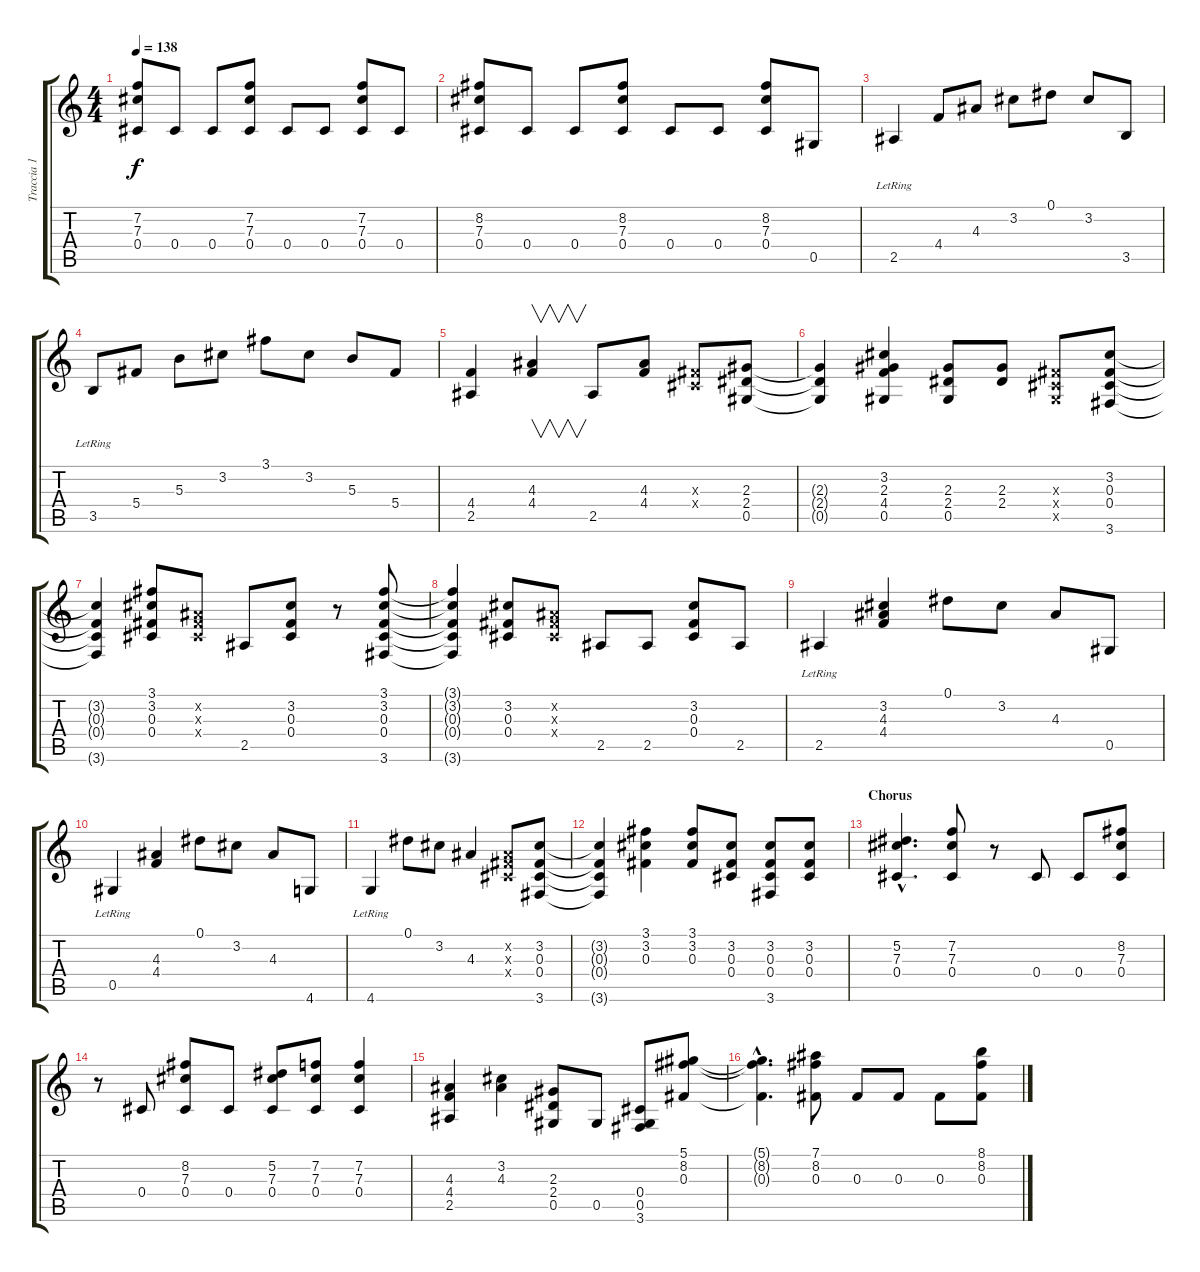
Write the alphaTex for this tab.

\track ("Traccia 1" "Traccia 1") {instrument distortionguitar}
\staff {score tabs}
\tuning (Eb4 Bb3 Gb3 Db3 Ab2 Eb2) {hide}
\ts (4 4)
\tempo 138
\clef g2
\ks c
(7.2 7.3 0.4).8{dy f} 0.4.8 0.4.8 (7.2 7.3 0.4).8 0.4.8 0.4.8 (7.2 7.3 0.4).8 0.4.8 |
(8.2 7.3 0.4).8 0.4.8 0.4.8 (8.2 7.3 0.4).8 0.4.8 0.4.8 (8.2 7.3 0.4).8 0.5.8 |
2.5{lr}.4 4.4.8 4.3.8 3.2.8 0.1.8 3.2.8 3.5.8 |
3.5{lr}.8 5.4.8 5.3.8 3.2.8 3.1.8 3.2.8 5.3.8 5.4.8 |
(4.4 2.5).4 (4.3 4.4).4{v} 2.5.8 (4.3 4.4).8 (0.3{x} 0.4{x}).8 (2.3 2.4 0.5).8 |
(2.3{t} 2.4{t} 0.5{t}).4 (3.2 2.3 4.4 0.5).4 (2.3 2.4 0.5).8 (2.3 2.4).8 (0.3{x} 0.4{x} 0.5{x}).8 (3.2 0.3 0.4 3.6).8 |
(3.2{t} 0.3{t} 0.4{t} 3.6{t}).4 (3.1 3.2 0.3 0.4).8 (0.2{x} 0.3{x} 0.4{x}).8 2.5.8 (3.2 0.3 0.4).8 r.8 (3.1 3.2 0.3 0.4 3.6).8 |
(3.1{t} 3.2{t} 0.3{t} 0.4{t} 3.6{t}).4 (3.2 0.3 0.4).8 (0.2{x} 0.3{x} 0.4{x}).8 2.5.8 2.5.8 (3.2 0.3 0.4).8 2.5.8 |
2.5{lr}.4 (3.2 4.3 4.4).4 0.1.8 3.2.8 4.3.8 0.5.8 |
0.5{lr}.4 (4.3 4.4).4 0.1.8 3.2.8 4.3.8 4.6.8 |
4.6{lr}.4 0.1.8 3.2.8 4.3.4 (0.2{x} 0.3{x} 0.4{x}).8 (3.2 0.3 0.4 3.6).8 |
(3.2{t} 0.3{t} 0.4{t} 3.6{t}).4 (3.1 3.2 0.3).4 (3.1 3.2 0.3).8 (3.2 0.3 0.4).8 (3.2 0.3 0.4 3.6).8 (3.2 0.3 0.4).8 |
\section ("" "Chorus")
(5.2{hac} 7.3{hac} 0.4{hac}).4{d} (7.2 7.3 0.4).8 r.8 0.4.8 0.4.8 (8.2 7.3 0.4).8 |
r.8 0.4.8 (8.2 7.3 0.4).8 0.4.8 (5.2 7.3 0.4).8 (7.2 7.3 0.4).8 (7.2 7.3 0.4).4 |
(4.3 4.4 2.5).4 (3.2 4.3).4 (2.3 2.4 0.5).8 0.5.8 (0.4 0.5 3.6).8 (5.1 8.2 0.3).8 |
(5.1{hac t} 8.2{hac t} 0.3{hac t}).4{d} (7.1 8.2 0.3).8 0.3.8 0.3.8 0.3.8 (8.1 8.2 0.3).8
